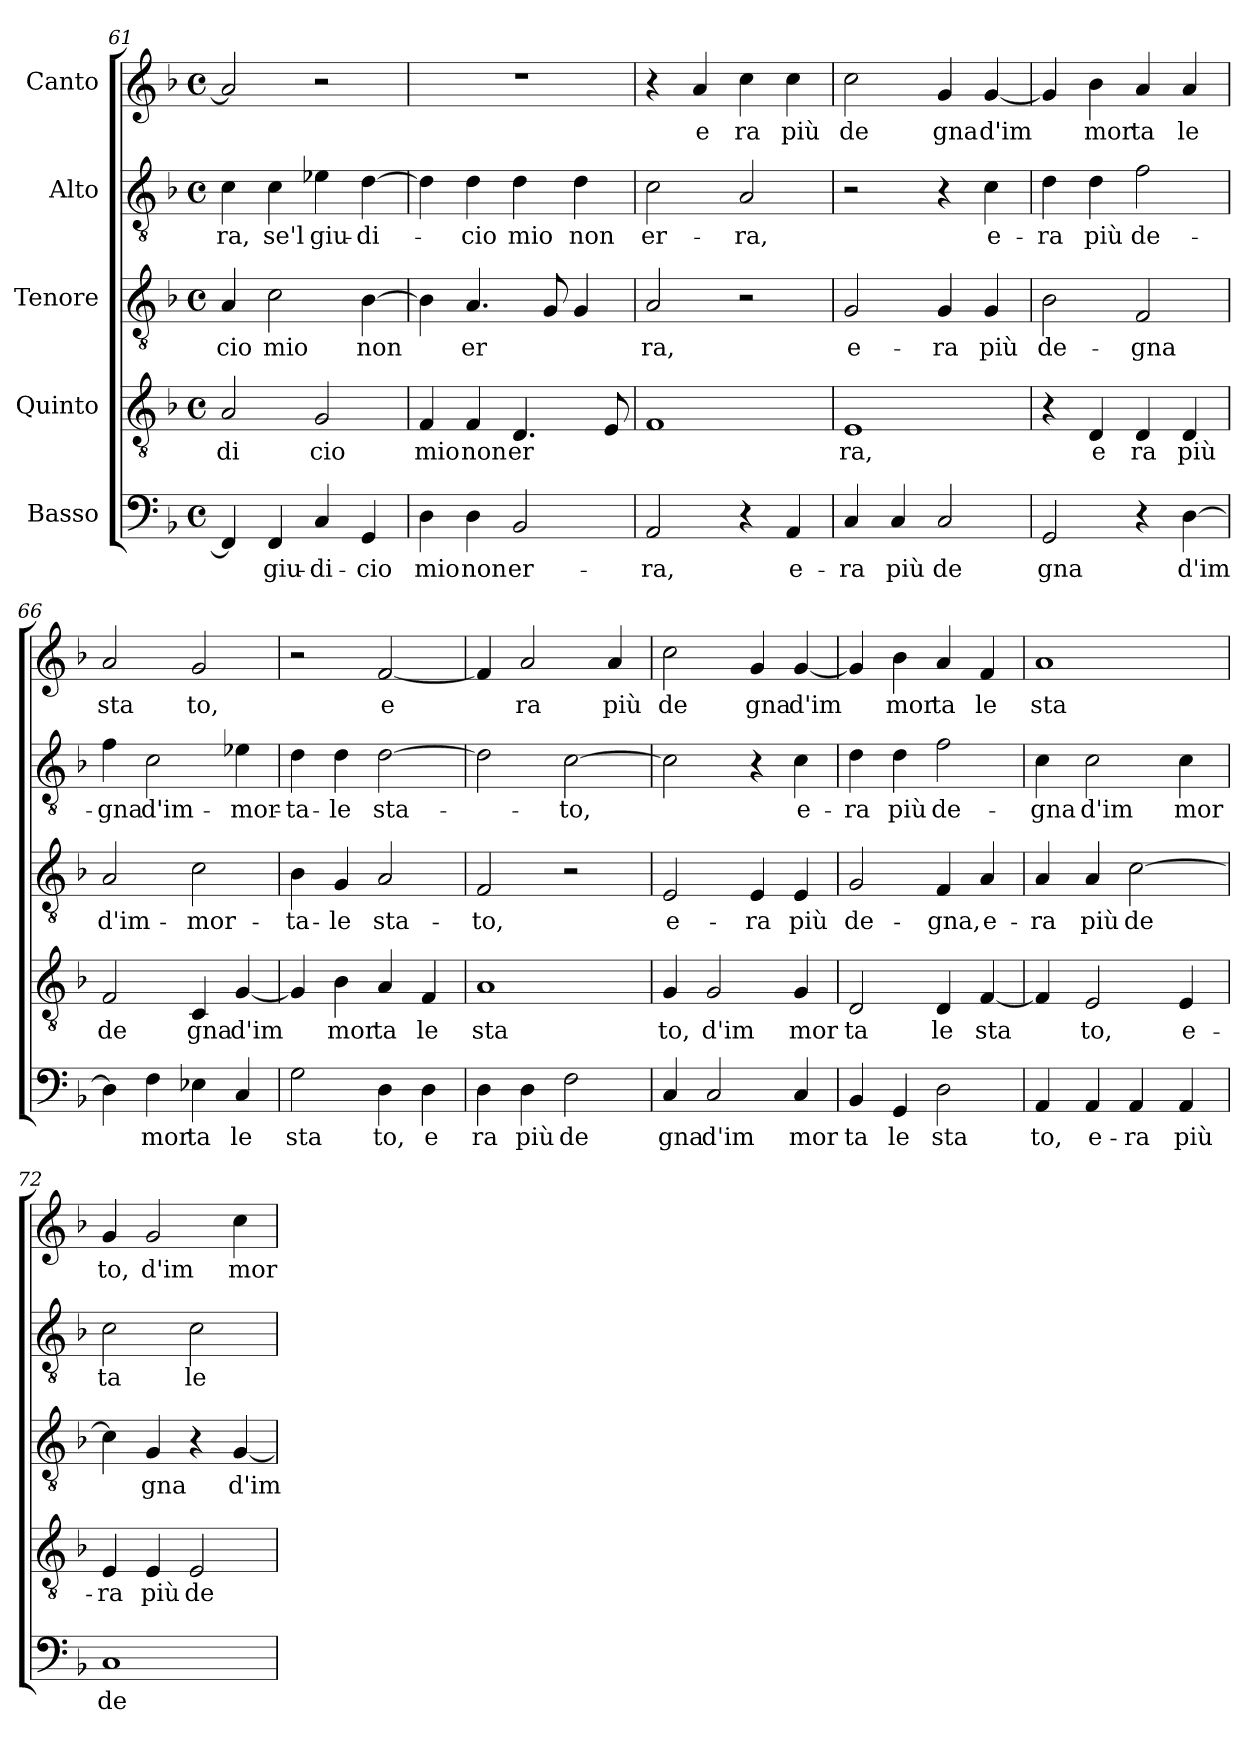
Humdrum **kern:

**kern	**text	**kern	**text	**kern	**text	**kern	**text	**kern	**text
*part5	*part5	*part4	*part4	*part3	*part3	*part2	*part2	*part1	*part1
*staff5	*staff5	*staff4	*staff4	*staff3	*staff3	*staff2	*staff2	*staff1	*staff1
*I"Basso	*	*I"Quinto	*	*I"Tenore	*	*I"Alto	*	*I"Canto	*
*clefF4	*	*clefGv2	*	*clefGv2	*	*clefGv2	*	*clefG2	*
*k[b-]	*	*k[b-]	*	*k[b-]	*	*k[b-]	*	*k[b-]	*
*F:	*	*F:	*	*F:	*	*F:	*	*F:	*
*M4/4	*	*M4/4	*	*M4/4	*	*M4/4	*	*M4/4	*
*met(c)	*	*met(c)	*	*met(c)	*	*met(c)	*	*met(c)	*
=61	=61	=61	=61	=61	=61	=61	=61	=61	=61
!	!	!	!LO:LY:b:cj	!	!LO:LY:b:cj	!	!LO:LY:b:cj	!	!
4FF/]	.	2A/	di	4A/	cio	4c\	-ra,	2a/]	.
!	!LO:LY:b:cj	!	!	!	!LO:LY:b:cj	!	!LO:LY:b:cj	!	!
4FF/	giu-	.	.	2c\	mio	4c\	se'l	.	.
!	!LO:LY:b:cj	!	!LO:LY:b:cj	!	!	!	!LO:LY:b:cj	!	!
4C/	-di-	2G/	cio	.	.	4e-X\	giu-	2r	.
!	!LO:LY:b:cj	!	!	!	!LO:LY:b	!	!LO:LY:b:cj	!	!
4GG/	-cio	.	.	[>4B-\	non	[>4d\	-di-	.	.
=62	=62	=62	=62	=62	=62	=62	=62	=62	=62
!	!LO:LY:b:cj	!	!LO:LY:b:cj	!	!	!	!	!	!
4D\	mio	4F/	mio	4B-\]	.	4d\]	.	1r	.
!	!LO:LY:b:cj	!	!LO:LY:b:cj	!	!LO:LY:b:cj	!	!LO:LY:b:cj	!	!
4D\	non	4F/	non	4.A/	er	4d\	-cio	.	.
!	!LO:LY:b:cj	!	!LO:LY:b:cj	!	!	!	!LO:LY:b:cj	!	!
2BB-/	er-	4.D/	er	.	.	4d\	mio	.	.
.	.	.	.	8G/	.	.	.	.	.
!	!	!	!	!	!	!	!LO:LY:b:cj	!	!
.	.	.	.	4G/	.	4d\	non	.	.
.	.	8E/	.	.	.	.	.	.	.
=63	=63	=63	=63	=63	=63	=63	=63	=63	=63
!	!LO:LY:b:cj	!	!	!	!LO:LY:b:cj	!	!LO:LY:b:cj	!	!
2AA/	-ra,	1F	.	2A/	ra,	2c\	er-	4r	.
!	!	!	!	!	!	!	!	!	!LO:LY:b:cj
.	.	.	.	.	.	.	.	4a/	e
!	!	!	!	!	!	!	!LO:LY:b:cj	!	!LO:LY:b:cj
4r	.	.	.	2r	.	2A/	-ra,	4cc\	ra
!	!LO:LY:b:cj	!	!	!	!	!	!	!	!LO:LY:b:cj
4AA/	e-	.	.	.	.	.	.	4cc\	più
!!LO:LB:g=z
=64	=64	=64	=64	=64	=64	=64	=64	=64	=64
!	!LO:LY:b:cj	!	!LO:LY:b:cj	!	!LO:LY:b:cj	!	!	!	!LO:LY:b:cj
4C/	-ra	1E	ra,	2G/	e-	2r	.	2cc\	de
!	!LO:LY:b:cj	!	!	!	!	!	!	!	!
4C/	più	.	.	.	.	.	.	.	.
!	!LO:LY:b:cj	!	!	!	!LO:LY:b:cj	!	!	!	!LO:LY:b:cj
2C/	de	.	.	4G/	-ra	4r	.	4g/	gna
!	!	!	!	!	!LO:LY:b:cj	!	!LO:LY:b:cj	!	!LO:LY:b
.	.	.	.	4G/	più	4c\	e-	[<4g/	d'im
=65	=65	=65	=65	=65	=65	=65	=65	=65	=65
!	!LO:LY:b:cj	!	!	!	!LO:LY:b:cj	!	!LO:LY:b:cj	!	!
2GG/	gna	4r	.	2B-\	de-	4d\	-ra	4g/]	.
!	!	!	!LO:LY:b:cj	!	!	!	!LO:LY:b:cj	!	!LO:LY:b:cj
.	.	4D/	e	.	.	4d\	più	4b-\	mor
!	!	!	!LO:LY:b:cj	!	!LO:LY:b:cj	!	!LO:LY:b:cj	!	!LO:LY:b:cj
4r	.	4D/	ra	2F/	-gna	2f\	de-	4a/	ta
!	!LO:LY:b	!	!LO:LY:b:cj	!	!	!	!	!	!LO:LY:b:cj
[>4D\	d'im	4D/	più	.	.	.	.	4a/	le
=66	=66	=66	=66	=66	=66	=66	=66	=66	=66
!	!	!	!LO:LY:b:cj	!	!LO:LY:b:cj	!	!LO:LY:b:cj	!	!LO:LY:b:cj
4D\]	.	2F/	de	2A/	d'im-	4f\	-gna	2a/	sta
!	!LO:LY:b:cj	!	!	!	!	!	!LO:LY:b:cj	!	!
4F\	mor	.	.	.	.	2c\	d'im-	.	.
!	!LO:LY:b:cj	!	!LO:LY:b:cj	!	!LO:LY:b:cj	!	!	!	!LO:LY:b:cj
4E-X\	ta	4C/	gna	2c\	-mor-	.	.	2g/	to,
!	!LO:LY:b:cj	!	!LO:LY:b	!	!	!	!LO:LY:b:cj	!	!
4C/	le	[<4G/	d'im	.	.	4e-X\	-mor-	.	.
=67	=67	=67	=67	=67	=67	=67	=67	=67	=67
!	!LO:LY:b:cj	!	!	!	!LO:LY:b:cj	!	!LO:LY:b:cj	!	!
2G\	sta	4G/]	.	4B-\	-ta-	4d\	-ta-	2r	.
!	!	!	!LO:LY:b:cj	!	!LO:LY:b:cj	!	!LO:LY:b:cj	!	!
.	.	4B-\	mor	4G/	-le	4d\	-le	.	.
!	!LO:LY:b:cj	!	!LO:LY:b:cj	!	!LO:LY:b:cj	!	!LO:LY:b	!	!LO:LY:b:cj
4D\	to,	4A/	ta	2A/	sta-	[>2d\	sta-	[<2f/	e
!	!LO:LY:b:cj	!	!LO:LY:b:cj	!	!	!	!	!	!
4D\	e	4F/	le	.	.	.	.	.	.
=68	=68	=68	=68	=68	=68	=68	=68	=68	=68
!	!LO:LY:b:cj	!	!LO:LY:b:cj	!	!LO:LY:b:cj	!	!	!	!
4D\	ra	1A	sta	2F/	-to,	2d\]	.	4f/]	.
!	!LO:LY:b:cj	!	!	!	!	!	!	!	!LO:LY:b:cj
4D\	più	.	.	.	.	.	.	2a/	ra
!	!LO:LY:b:cj	!	!	!	!	!	!LO:LY:b:cj	!	!
2F\	de	.	.	2r	.	[>2c\	-to,	.	.
!	!	!	!	!	!	!	!	!	!LO:LY:b:cj
.	.	.	.	.	.	.	.	4a/	più
=69	=69	=69	=69	=69	=69	=69	=69	=69	=69
!	!LO:LY:b:cj	!	!LO:LY:b:cj	!	!LO:LY:b:cj	!	!	!	!LO:LY:b:cj
4C/	gna	4G/	to,	2E/	e-	2c\]	.	2cc\	de
!	!LO:LY:b:cj	!	!LO:LY:b:cj	!	!	!	!	!	!
2C/	d'im	2G/	d'im	.	.	.	.	.	.
!	!	!	!	!	!LO:LY:b:cj	!	!	!	!LO:LY:b:cj
.	.	.	.	4E/	-ra	4r	.	4g/	gna
!	!LO:LY:b:cj	!	!LO:LY:b:cj	!	!LO:LY:b:cj	!	!LO:LY:b:cj	!	!LO:LY:b
4C/	mor	4G/	mor	4E/	più	4c\	e-	[<4g/	d'im
=70	=70	=70	=70	=70	=70	=70	=70	=70	=70
!	!LO:LY:b:cj	!	!LO:LY:b:cj	!	!LO:LY:b:cj	!	!LO:LY:b:cj	!	!
4BB-/	ta	2D/	ta	2G/	de-	4d\	-ra	4g/]	.
!	!LO:LY:b:cj	!	!	!	!	!	!LO:LY:b:cj	!	!LO:LY:b:cj
4GG/	le	.	.	.	.	4d\	più	4b-\	mor
!	!LO:LY:b:cj	!	!LO:LY:b:cj	!	!LO:LY:b:cj	!	!LO:LY:b:cj	!	!LO:LY:b:cj
2D\	sta	4D/	le	4F/	-gna,	2f\	de-	4a/	ta
!	!	!	!LO:LY:b	!	!LO:LY:b:cj	!	!	!	!LO:LY:b:cj
.	.	[>4F/	sta	4A/	e-	.	.	4f/	le
!!LO:LB:g=z
=71	=71	=71	=71	=71	=71	=71	=71	=71	=71
!	!LO:LY:b:cj	!	!	!	!LO:LY:b:cj	!	!LO:LY:b:cj	!	!LO:LY:b:cj
*^	*	*	*	*	*	*	*	*	*
4AA/	64ryy	to,	4F/]	.	4A/	-ra	4c\	-gna	1a	sta
.	2ryy	.	.	.	.	.	.	.	.	.
!	!	!LO:LY:b:cj	!	!LO:LY:b:cj	!	!LO:LY:b:cj	!	!LO:LY:b:cj	!	!
4AA/	.	e-	2E/	to,	4A/	più	2c\	d'im	.	.
!	!	!LO:LY:b:cj	!	!	!	!LO:LY:b:cj	!	!	!	!
4AA/	.	-ra	.	.	[>2c\	de	.	.	.	.
.	4ryy	.	.	.	.	.	.	.	.	.
!	!	!LO:LY:b:cj	!	!LO:LY:b:cj	!	!	!	!LO:LY:b:cj	!	!
4AA/	.	più	4E/	e-	.	.	4c\	mor	.	.
.	8...ryy	.	.	.	.	.	.	.	.	.
=72	=72	=72	=72	=72	=72	=72	=72	=72	=72	=72
!	!	!LO:LY:b:cj	!	!LO:LY:b:cj	!	!	!	!LO:LY:b:cj	!	!LO:LY:b:cj
*v	*v	*	*	*	*	*	*	*	*	*
1C	de-	4E/	-ra	4c\]	.	2c\	ta	4g/	to,
!	!	!	!LO:LY:b:cj	!	!LO:LY:b:cj	!	!	!	!LO:LY:b:cj
.	.	4E/	più	4G/	gna	.	.	2g/	d'im
!	!	!	!LO:LY:b:cj	!	!	!	!LO:LY:b:cj	!	!
.	.	2E/	de-	4r	.	2c\	le	.	.
!	!	!	!	!	!LO:LY:b	!	!	!	!LO:LY:b:cj
.	.	.	.	[<4G/	d'im	.	.	4cc\	mor
=	=	=	=	=	=	=	=	=	=
*-	*-	*-	*-	*-	*-	*-	*-	*-	*-
